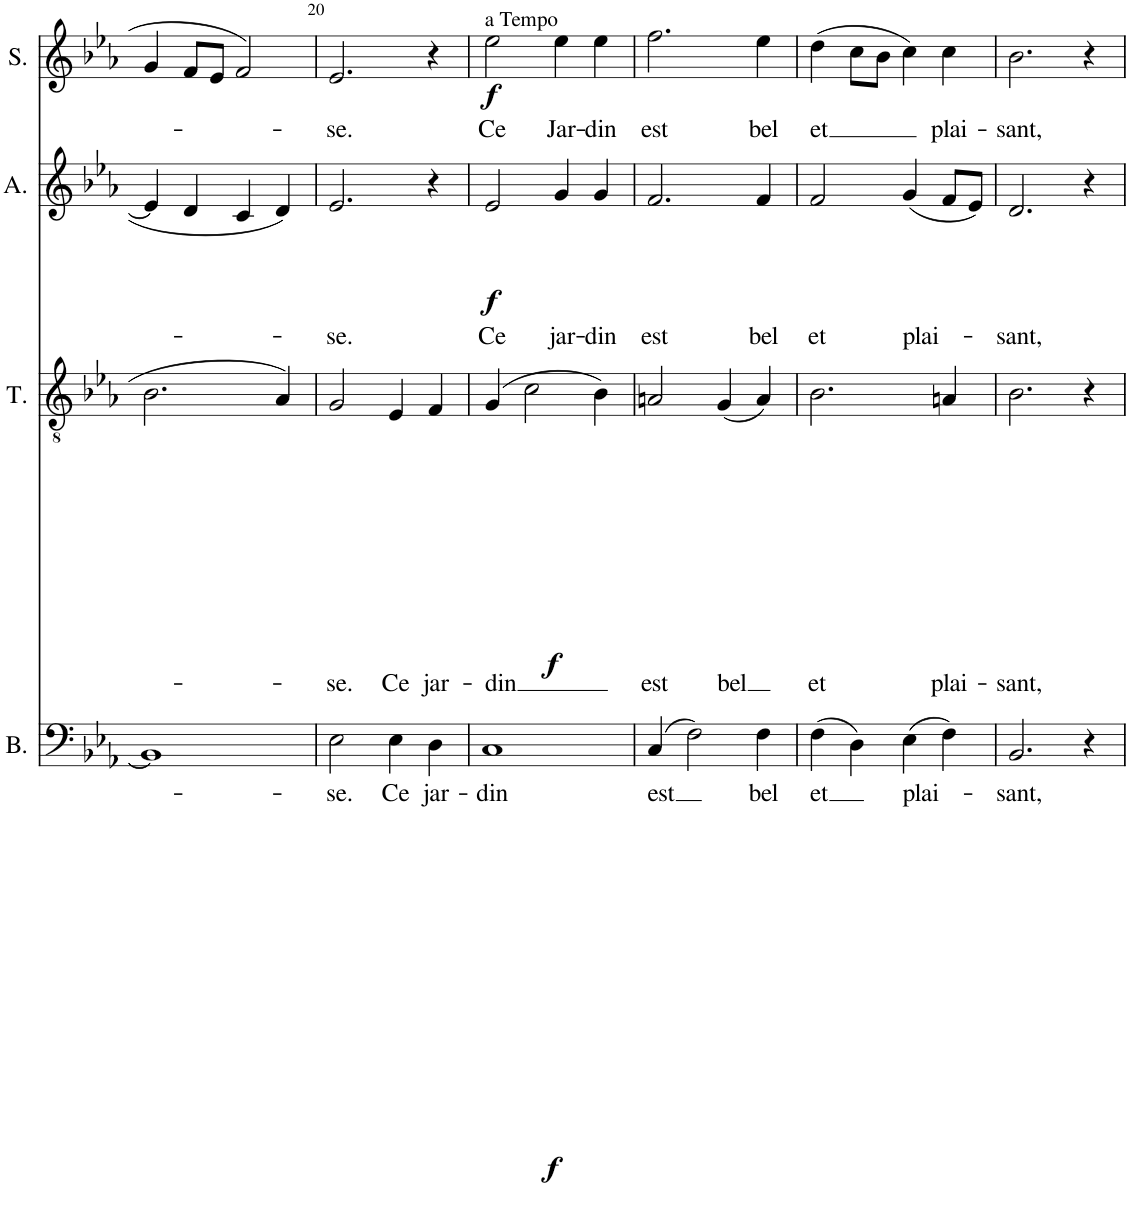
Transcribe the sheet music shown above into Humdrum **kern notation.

**kern	**text	**dynam	**kern	**text	**dynam	**kern	**text	**dynam	**kern	**text	**dynam
*part4	*part4	*part4	*part3	*part3	*part3	*part2	*part2	*part2	*part1	*part1	*part1
*staff4	*staff4	*staff4	*staff3	*staff3	*staff3	*staff2	*staff2	*staff2	*staff1	*staff1	*staff1
*I"Bass	*	*	*I"Tenor	*	*	*I"Alto	*	*	*I"Soprano	*	*
*I'B.	*	*	*I'T.	*	*	*I'A.	*	*	*I'S.	*	*
!!LO:PB:g=z
*clefF4	*	*	*clefGv2	*	*	*clefG2	*	*	*clefG2	*	*
*k[b-e-a-]	*	*	*k[b-e-a-]	*	*	*k[b-e-a-]	*	*	*k[b-e-a-]	*	*
*M2/2	*	*	*M2/2	*	*	*M2/2	*	*	*M2/2	*	*
=19	=19	=19	=19	=19	=19	=19	=19	=19	=19	=19	=19
1BB-]	.	.	2.B-\	.	.	4e-/]	.	.	4g/	.	.
.	.	.	.	.	.	4d/	.	.	8f/L	.	.
.	.	.	.	.	.	.	.	.	8e-/J	.	.
.	.	.	.	.	.	4c/	.	.	2f/	.	.
.	.	.	4A-/	.	.	4d/	.	.	.	.	.
=20	=20	=20	=20	=20	=20	=20	=20	=20	=20	=20	=20
!	!LO:LY:b	!	!	!LO:LY:b	!	!	!LO:LY:b	!	!	!LO:LY:b	!
2E-\	-se.	.	2G/	-se.	.	2.e-/	-se.	.	2.e-/	-se.	.
!	!LO:LY:b	!LO:DY:b	!	!LO:LY:b	!LO:DY:b	!	!	!	!	!	!
4E-\	Ce	f	4E-/	Ce	f	.	.	.	.	.	.
!	!LO:LY:b	!	!	!LO:LY:b	!	!	!	!	!	!	!
4D\	jar-	.	4F/	jar-	.	4r	.	.	4r	.	.
=21	=21	=21	=21	=21	=21	=21	=21	=21	=21	=21	=21
!	!	!	!	!	!	!	!	!	!LO:TX:a:t=a Tempo	!	!
!	!LO:LY:b	!	!	!LO:LY:b	!	!	!LO:LY:b	!LO:DY:b	!	!LO:LY:b	!LO:DY:b
1C	-din	.	(4G/	-din	.	2e-/	Ce	f	2ee-\	Ce	f
.	.	.	2c\	.	.	.	.	.	.	.	.
!	!	!	!	!	!	!	!LO:LY:b	!	!	!LO:LY:b	!
.	.	.	.	.	.	4g/	jar-	.	4ee-\	Jar-	.
!	!	!	!	!	!	!	!LO:LY:b	!	!	!LO:LY:b	!
.	.	.	4B-\)	.	.	4g/	-din	.	4ee-\	-din	.
=22	=22	=22	=22	=22	=22	=22	=22	=22	=22	=22	=22
!	!LO:LY:b	!	!	!LO:LY:b	!	!	!LO:LY:b	!	!	!LO:LY:b	!
(4C/	est	.	2An/	est	.	2.f/	est	.	2.ff\	est	.
2F\)	.	.	.	.	.	.	.	.	.	.	.
!	!	!	!	!LO:LY:b	!	!	!	!	!	!	!
.	.	.	(4G/	bel	.	.	.	.	.	.	.
!	!LO:LY:b	!	!	!	!	!	!LO:LY:b	!	!	!LO:LY:b	!
4F\	bel	.	4A/)	.	.	4f/	bel	.	4ee-\	bel	.
=23	=23	=23	=23	=23	=23	=23	=23	=23	=23	=23	=23
!	!LO:LY:b	!	!	!LO:LY:b	!	!	!LO:LY:b	!	!	!LO:LY:b	!
(4F\	et	.	2.B-\	et	.	2f/	et	.	(4dd\	et	.
4D\)	.	.	.	.	.	.	.	.	8cc\L	.	.
.	.	.	.	.	.	.	.	.	8b-\J	.	.
!	!LO:LY:b	!	!	!	!	!	!LO:LY:b	!	!	!	!
(4E-\	plai-	.	.	.	.	(4g/	plai-	.	4cc\)	.	.
!	!	!	!	!LO:LY:b	!	!	!	!	!	!LO:LY:b	!
4F\)	.	.	4An/	plai-	.	8f/L	.	.	4cc\	plai-	.
.	.	.	.	.	.	8e-/J)	.	.	.	.	.
=24	=24	=24	=24	=24	=24	=24	=24	=24	=24	=24	=24
!	!LO:LY:b	!	!	!LO:LY:b	!	!	!LO:LY:b	!	!	!LO:LY:b	!
2.BB-/	-sant,	.	2.B-\	-sant,	.	2.d/	-sant,	.	2.b-\	-sant,	.
4r	.	.	4r	.	.	4r	.	.	4r	.	.
=	=	=	=	=	=	=	=	=	=	=	=
*-	*-	*-	*-	*-	*-	*-	*-	*-	*-	*-	*-
